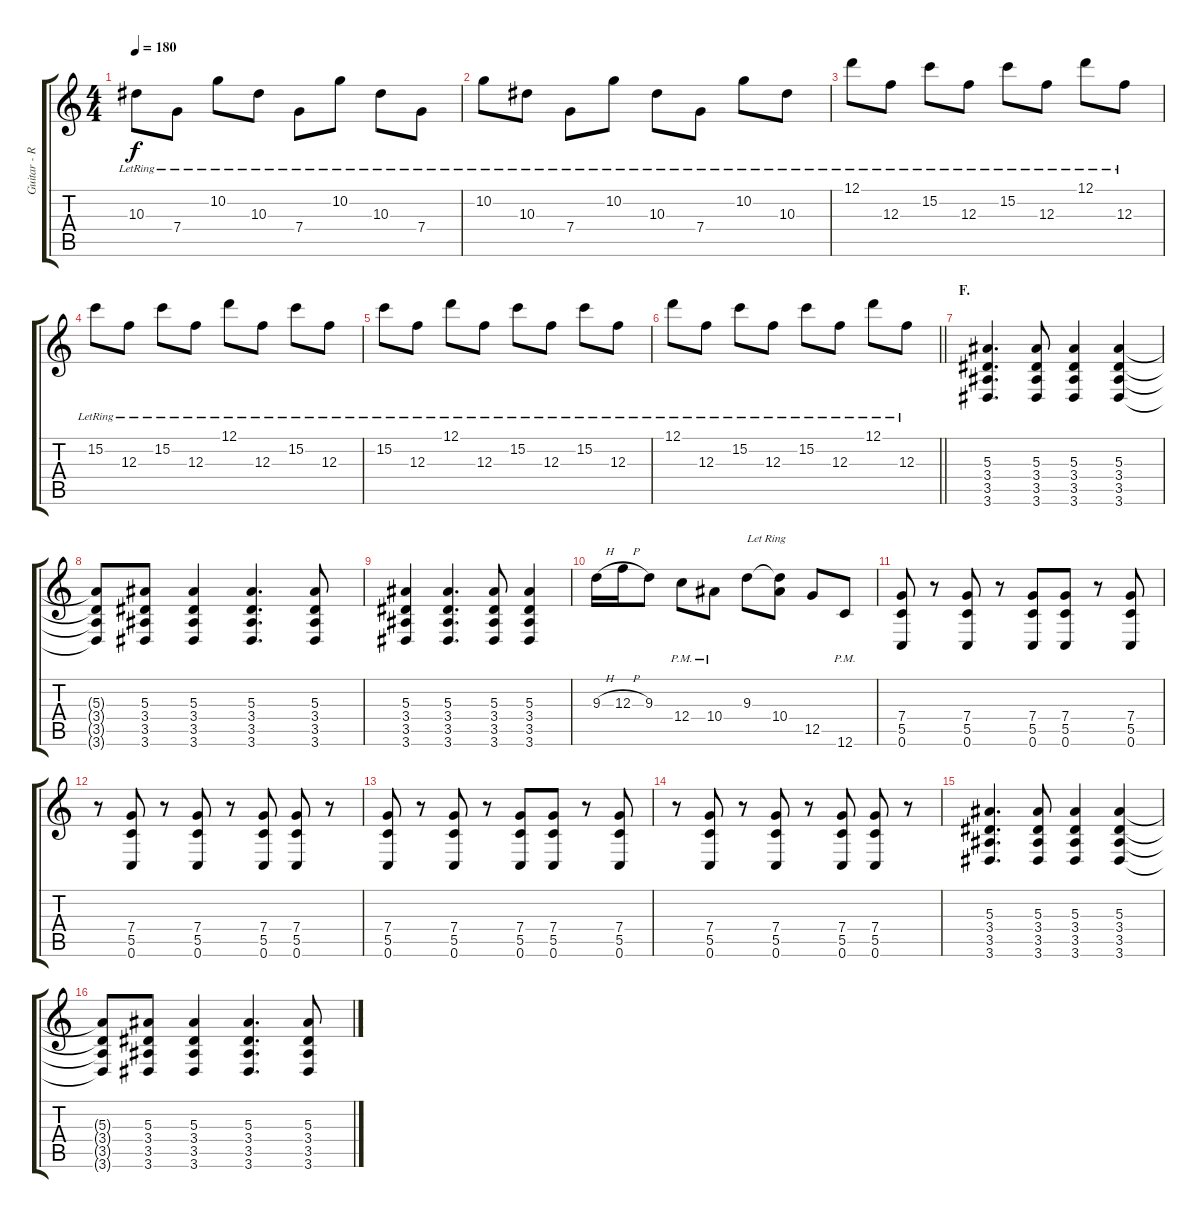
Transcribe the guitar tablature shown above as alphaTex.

\track ("Guitar - Right" "Guitar - R") {instrument distortionguitar}
\staff {score tabs}
\tuning (D4 A3 F3 C3 G2 C2) {hide}
\ts (4 4)
\tempo 180
\clef g2
\ks c
10.3{lr}.8{dy f} 7.4{lr}.8 10.2{lr}.8 10.3{lr}.8 7.4{lr}.8 10.2{lr}.8 10.3{lr}.8 7.4{lr}.8 |
10.2{lr}.8 10.3{lr}.8 7.4{lr}.8 10.2{lr}.8 10.3{lr}.8 7.4{lr}.8 10.2{lr}.8 10.3{lr}.8 |
12.1{lr}.8 12.3{lr}.8 15.2{lr}.8 12.3{lr}.8 15.2{lr}.8 12.3{lr}.8 12.1{lr}.8 12.3{lr}.8 |
15.2{lr}.8 12.3{lr}.8 15.2{lr}.8 12.3{lr}.8 12.1{lr}.8 12.3{lr}.8 15.2{lr}.8 12.3{lr}.8 |
15.2{lr}.8 12.3{lr}.8 12.1{lr}.8 12.3{lr}.8 15.2{lr}.8 12.3{lr}.8 15.2{lr}.8 12.3{lr}.8 |
\barLineRight lightlight
12.1{lr}.8 12.3{lr}.8 15.2{lr}.8 12.3{lr}.8 15.2{lr}.8 12.3{lr}.8 12.1{lr}.8 12.3{lr}.8 |
\section ("" "F.")
(5.3 3.4 3.5 3.6).4{d volume 14 instrument distortionguitar} (5.3 3.4 3.5 3.6).8 (5.3 3.4 3.5 3.6).4 (5.3 3.4 3.5 3.6).4 |
(5.3{t} 3.4{t} 3.5{t} 3.6{t}).8 (5.3 3.4 3.5 3.6).8 (5.3 3.4 3.5 3.6).4 (5.3 3.4 3.5 3.6).4{d} (5.3 3.4 3.5 3.6).8 |
(5.3 3.4 3.5 3.6).4 (5.3 3.4 3.5 3.6).4{d} (5.3 3.4 3.5 3.6).8 (5.3 3.4 3.5 3.6).4 |
9.3{h}.16 12.3{h}.16 9.3.8 12.4{pm}.8 10.4{pm}.8 9.3.8{txt "Let Ring"} (9.3{t} 10.4).8 12.5.8 12.6{pm}.8 |
(7.4 5.5 0.6).8 r.8 (7.4 5.5 0.6).8 r.8 (7.4 5.5 0.6).8 (7.4 5.5 0.6).8 r.8 (7.4 5.5 0.6).8 |
r.8 (7.4 5.5 0.6).8 r.8 (7.4 5.5 0.6).8 r.8 (7.4 5.5 0.6).8 (7.4 5.5 0.6).8 r.8 |
(7.4 5.5 0.6).8 r.8 (7.4 5.5 0.6).8 r.8 (7.4 5.5 0.6).8 (7.4 5.5 0.6).8 r.8 (7.4 5.5 0.6).8 |
r.8 (7.4 5.5 0.6).8 r.8 (7.4 5.5 0.6).8 r.8 (7.4 5.5 0.6).8 (7.4 5.5 0.6).8 r.8 |
(5.3 3.4 3.5 3.6).4{d} (5.3 3.4 3.5 3.6).8 (5.3 3.4 3.5 3.6).4 (5.3 3.4 3.5 3.6).4 |
(5.3{t} 3.4{t} 3.5{t} 3.6{t}).8 (5.3 3.4 3.5 3.6).8 (5.3 3.4 3.5 3.6).4 (5.3 3.4 3.5 3.6).4{d} (5.3 3.4 3.5 3.6).8
